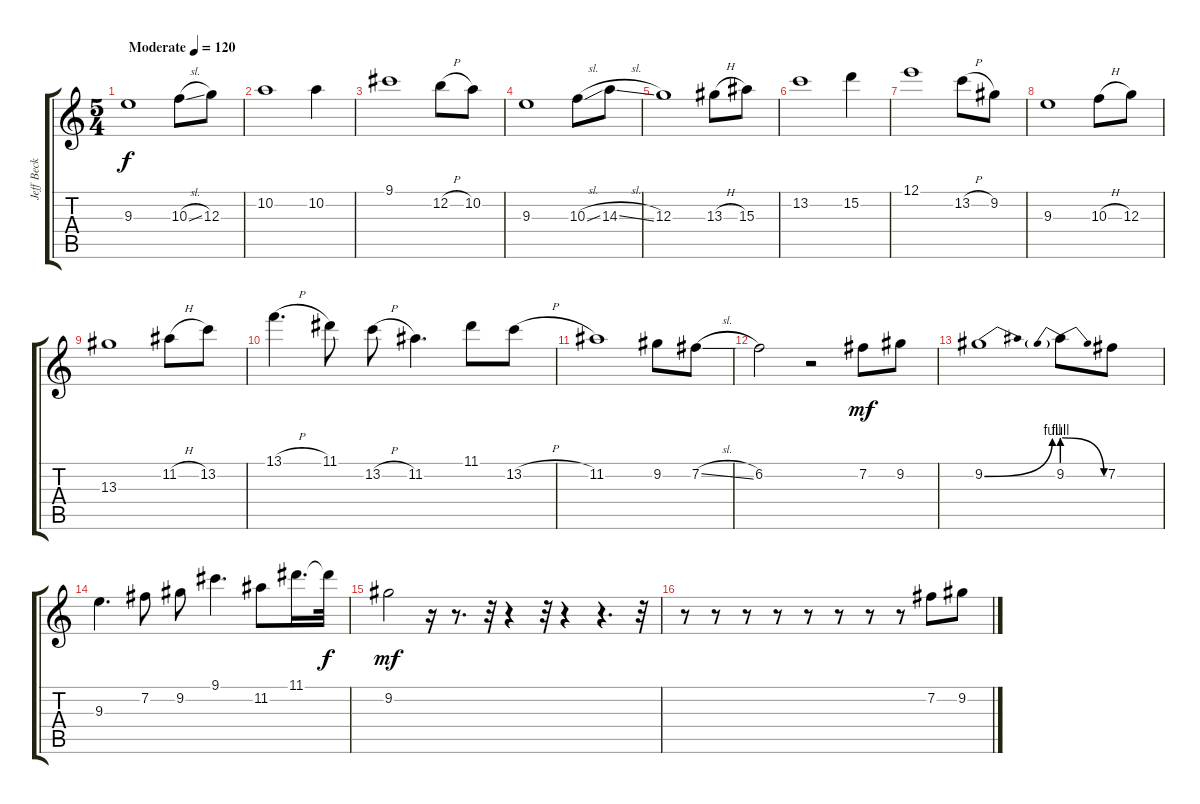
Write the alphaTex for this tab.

\track ("Jeff Beck" "Jeff Beck") {solo instrument distortionguitar}
\staff {score tabs}
\tuning (E4 B3 G3 D3 A2 E2) {hide}
\ts (5 4)
\tempo (120 "Moderate")
\clef g2
\ks c
9.3.1{dy f instrument distortionguitar} 10.3{sl}.8 12.3.8 |
10.2.1 10.2.4 |
9.1.1 12.2{h}.8 10.2.8 |
9.3.1 10.3{sl}.8 14.3{sl}.8 |
12.3.1 13.3{h}.8 15.3.8 |
13.2.1 15.2.4 |
12.1.1 13.2{h}.8 9.2.8 |
9.3.1 10.3{h}.8 12.3.8 |
13.3.1 11.2{h}.8 13.2.8 |
13.1{h}.4{d} 11.1.8 13.2{h}.8 11.2.4{d} 11.1.8 13.2{h}.8 |
11.2.1 9.2.8 7.2{sl}.8 |
6.2.2 r.2 7.2.8{dy mf} 9.2.8 |
9.2{be (bend 0 0 60 4)}.1 9.2{be (prebendrelease 0 4 60 0)}.8 7.2.8 |
9.3.4{d} 7.2.8 9.2.8 9.1.4{d} 11.2.8 11.1.16{d} 11.1{t}.32{dy f} |
9.2.2{dy mf} r.16 r.8{d} r.32 r.4 r.32 r.4 r.4{d} r.32 |
r.8 r.8 r.8 r.8 r.8 r.8 r.8 r.8 7.2.8 9.2.8
